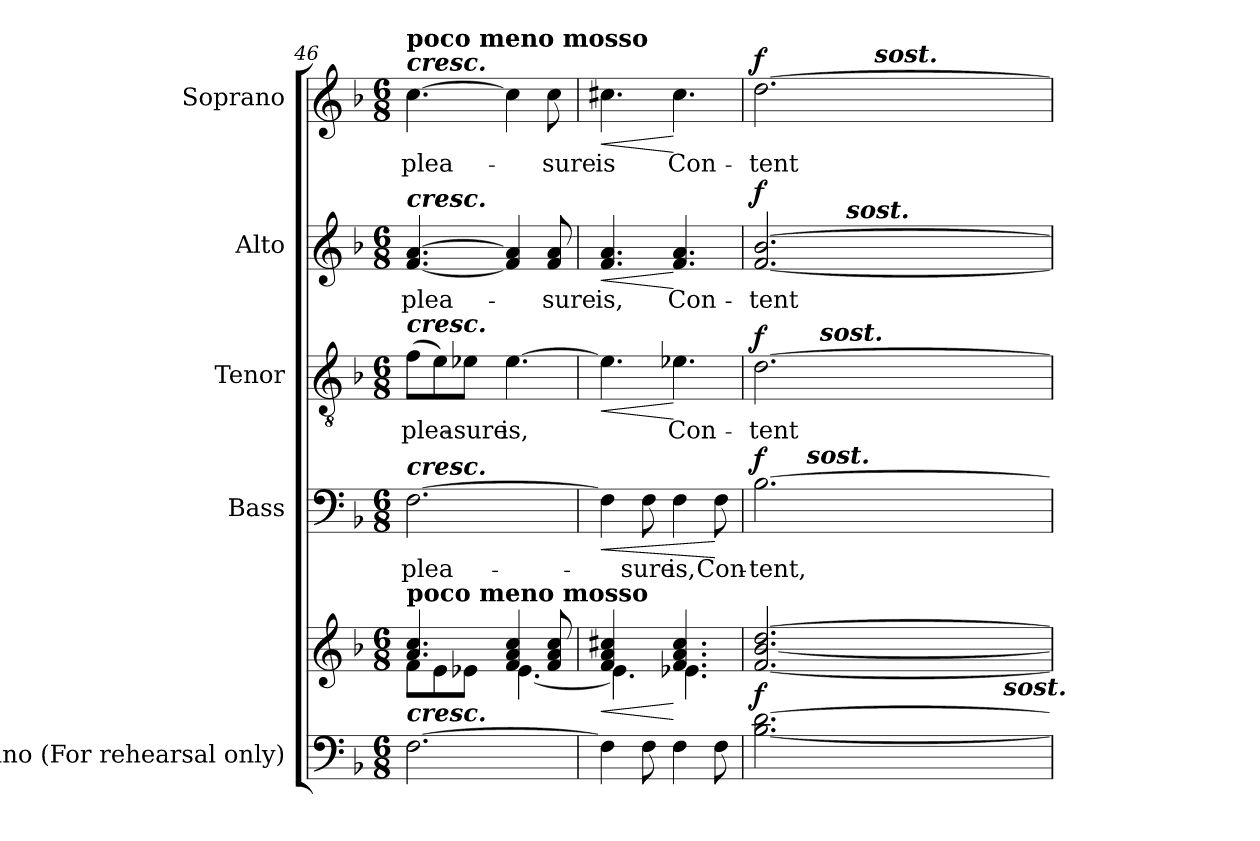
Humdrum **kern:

**kern	**kern	**dynam	**kern	**text	**dynam	**kern	**text	**dynam	**kern	**text	**dynam	**kern	**text	**dynam
*part5	*part5	*part5	*part4	*part4	*part4	*part3	*part3	*part3	*part2	*part2	*part2	*part1	*part1	*part1
*staff6	*staff5	*staff5/6	*staff4	*staff4	*staff4	*staff3	*staff3	*staff3	*staff2	*staff2	*staff2	*staff1	*staff1	*staff1
*I"Piano (For rehearsal only)	*	*	*I"Bass	*	*	*I"Tenor	*	*	*I"Alto	*	*	*I"Soprano	*	*
*I'Pno.	*	*	*I'B.	*	*	*I'T.	*	*	*I'A.	*	*	*I'S.	*	*
*clefF4	*clefG2	*	*clefF4	*	*	*clefGv2	*	*	*clefG2	*	*	*clefG2	*	*
*	*	*	*	*	*	*ITrd7c12	*	*	*	*	*	*	*	*
*k[b-]	*k[b-]	*	*k[b-]	*	*	*k[b-]	*	*	*k[b-]	*	*	*k[b-]	*	*
*F:	*F:	*	*F:	*	*	*F:	*	*	*F:	*	*	*F:	*	*
*M6/8	*M6/8	*	*M6/8	*	*	*M6/8	*	*	*M6/8	*	*	*M6/8	*	*
=46	=46	=46	=46	=46	=46	=46	=46	=46	=46	=46	=46	=46	=46	=46
*	*^	*	*	*	*	*	*	*	*	*	*	*	*	*
!	!	!	!	!	!LO:LY:b:color=#000000	!	!	!	!	!	!	!	!	!	!
!	!	!	!	!	!	!	!	!LO:LY:b:color=#000000	!	!	!	!	!	!	!
!	!	!	!	!	!	!	!	!	!	!	!LO:LY:b:color=#000000	!	!	!	!
!	!	!	!	!	!	!	!	!	!	!	!	!	!LO:TX:a:Bi:t=cresc.	!	!
!	!	!	!	!	!	!	!	!	!	!	!	!	!LO:TX:a:B:t=poco meno mosso	!	!
!	!	!	!	!	!	!	!	!	!	!LO:TX:a:Bi:t=cresc.	!	!	!	!	!
!	!	!	!	!	!	!	!LO:TX:a:Bi:t=cresc.	!	!	!	!	!	!	!	!
!	!	!	!	!LO:TX:a:Bi:t=cresc.	!	!	!	!	!	!	!	!	!	!	!
!	!LO:TX:a:B:t=poco meno mosso	!	!	!	!	!	!	!	!	!	!	!	!	!	!
!LO:TX:a:Bi:t=cresc.	!	!	!	!	!	!	!	!	!	!	!	!	!	!	!
!	!	!	!	!	!	!	!	!	!	!	!	!	!	!LO:LY:b:color=#000000	!
[>2.Fi\	4.ai/ 4.cci	8fi\L	.	[>2.Fi\	plea-	.	(8Fi\L	plea-	.	[<4.fi/ [>4.ai	plea-	.	[>4.cci\	plea-	.
.	.	8ei\	.	.	.	.	8Ei\)	.	.	.	.	.	.	.	.
!	!	!	!	!	!	!	!	!LO:LY:b:color=#000000	!	!	!	!	!	!	!
.	.	8e-Xi\J	.	.	.	.	8E-Xi\J	-sure	.	.	.	.	.	.	.
!	!	!	!	!	!	!	!	!LO:LY:b:color=#000000	!	!	!	!	!	!	!
.	4fi/ 4ai 4cci	[<4.e-i\	.	.	.	.	[>4.E-i\	is,	.	4fi/] 4ai]	.	.	4cci\]	.	.
!	!	!	!	!	!	!	!	!	!	!	!LO:LY:b:color=#000000	!	!	!	!
!	!	!	!	!	!	!	!	!	!	!	!	!	!	!LO:LY:b:color=#000000	!
.	8fi/ 8ai 8cci	.	.	.	.	.	.	.	.	8fi/ 8ai	-sure	.	8cci\	-sure	.
=47	=47	=47	=47	=47	=47	=47	=47	=47	=47	=47	=47	=47	=47	=47	=47
!	!	!	!LO:HP:b	!	!	!LO:HP:b	!	!	!LO:HP:b	!	!	!	!	!	!
!	!	!	!	!	!	!	!	!	!	!	!LO:LY:b:color=#000000	!LO:HP:b	!	!	!
!	!	!	!	!	!	!	!	!	!	!	!	!	!	!LO:LY:b:color=#000000	!LO:HP:b
4Fi\]	4fi/ 4ai 4cc#Xi	4.e-i\]	<	4Fi\]	.	<	4.E-i\]	.	<	4.fi/ 4.ai	is,	<	4.cc#Xi\	is	<
!	!	!	!	!	!LO:LY:b:color=#000000	!	!	!	!	!	!	!	!	!	!
8Fi\	8ryy	.	.	8Fi\	-sure	.	.	.	.	.	.	.	.	.	.
!	!	!	!	!	!LO:LY:b:color=#000000	!	!	!	!	!	!	!	!	!	!
!	!	!	!	!	!	!	!	!LO:LY:b:color=#000000	!	!	!	!	!	!	!
!	!	!	!	!	!	!	!	!	!	!	!LO:LY:b:color=#000000	!	!	!	!
!	!	!	!	!	!	!	!	!	!	!	!	!	!	!LO:LY:b:color=#000000	!
4Fi\	4.fi/ 4.ai 4.cc#i	4.e-Xi\	[	4Fi\	is,	.	4.E-Xi\	Con-	[	4.fi/ 4.ai	Con-	[	4.cc#i\	Con-	[
!	!	!	!	!	!LO:LY:b:color=#000000	!	!	!	!	!	!	!	!	!	!
8Fi\	.	.	.	8Fi\	Con-	[	.	.	.	.	.	.	.	.	.
=48	=48	=48	=48	=48	=48	=48	=48	=48	=48	=48	=48	=48	=48	=48	=48
!	!	!	!	!	!LO:LY:b:color=#000000	!	!	!	!	!	!	!	!	!	!
!	!	!	!	!	!	!	!	!LO:LY:b:color=#000000	!	!	!	!	!	!	!
!	!	!	!	!	!	!	!	!	!	!	!LO:LY:b:color=#000000	!	!	!	!
!	!	!	!	!	!	!	!	!	!	!	!	!	!	!LO:LY:b:color=#000000	!
*	*	*	*	*^	*	*	*^	*	*	*^	*	*	*^	*	*
[<2.B-i\ [>2.di	[<2.fi/ [<2.b-i [>2.ddi	2ryy	f	[>2.B-i\	8ryy	-tent,	f	[>2.Di\	8ryy	-tent	f	[<2.fi/ [>2.b-i	4ryy	-tent	f	[>2.ddi\	4ryy	-tent	f
.	.	.	.	.	16ryy	.	.	.	16ryy	.	.	.	.	.	.	.	.	.	.
.	.	.	.	.	128ryy	.	.	.	32ryy	.	.	.	.	.	.	.	.	.	.
.	.	.	.	.	512.ryy	.	.	.	.	.	.	.	.	.	.	.	.	.	.
!	!	!	!	!	!LO:TX:a:Bi:t=sost.	!	!	!	!	!	!	!	!	!	!	!	!	!	!
.	.	.	.	.	2ryy	.	.	.	.	.	.	.	.	.	.	.	.	.	.
.	.	.	.	.	.	.	.	.	256.ryy	.	.	.	.	.	.	.	.	.	.
!	!	!	!	!	!	!	!	!	!LO:TX:a:Bi:t=sost.	!	!	!	!	!	!	!	!	!	!
.	.	.	.	.	.	.	.	.	2ryy	.	.	.	.	.	.	.	.	.	.
.	.	.	.	.	.	.	.	.	.	.	.	.	32..ryy	.	.	.	16ryy	.	.
!	!	!	!	!	!	!	!	!	!	!	!	!	!LO:TX:a:Bi:t=sost.	!	!	!	!	!	!
.	.	.	.	.	.	.	.	.	.	.	.	.	4ryy	.	.	.	.	.	.
.	.	.	.	.	.	.	.	.	.	.	.	.	.	.	.	.	32ryy	.	.
.	.	.	.	.	.	.	.	.	.	.	.	.	.	.	.	.	64ryy	.	.
.	.	.	.	.	.	.	.	.	.	.	.	.	.	.	.	.	256ryy	.	.
.	.	.	.	.	.	.	.	.	.	.	.	.	.	.	.	.	1024ryy	.	.
!	!	!	!	!	!	!	!	!	!	!	!	!	!	!	!	!	!LO:TX:a:Bi:t=sost.	!	!
.	.	.	.	.	.	.	.	.	.	.	.	.	.	.	.	.	4ryy	.	.
.	.	8ryy	.	.	.	.	.	.	.	.	.	.	.	.	.	.	.	.	.
.	.	.	.	.	.	.	.	.	.	.	.	.	8ryy	.	.	.	.	.	.
.	.	.	.	.	.	.	.	.	.	.	.	.	.	.	.	.	8ryy	.	.
.	.	16ryy	.	.	.	.	.	.	.	.	.	.	.	.	.	.	.	.	.
.	.	.	.	.	.	.	.	.	.	.	.	.	16ryy	.	.	.	.	.	.
.	.	32ryy	.	.	.	.	.	.	.	.	.	.	.	.	.	.	.	.	.
.	.	.	.	.	32ryy	.	.	.	.	.	.	.	.	.	.	.	.	.	.
.	.	64ryy	.	.	.	.	.	.	.	.	.	.	.	.	.	.	.	.	.
.	.	.	.	.	.	.	.	.	64ryy	.	.	.	.	.	.	.	.	.	.
.	.	.	.	.	64ryy	.	.	.	.	.	.	.	.	.	.	.	.	.	.
.	.	128...ryy	.	.	.	.	.	.	.	.	.	.	.	.	.	.	.	.	.
.	.	.	.	.	.	.	.	.	.	.	.	.	.	.	.	.	128ryy	.	.
.	.	.	.	.	.	.	.	.	128ryy	.	.	.	.	.	.	.	.	.	.
.	.	.	.	.	.	.	.	.	.	.	.	.	128ryy	.	.	.	.	.	.
.	.	.	.	.	256ryy	.	.	.	.	.	.	.	.	.	.	.	.	.	.
.	.	.	.	.	.	.	.	.	.	.	.	.	.	.	.	.	512.ryy	.	.
.	.	.	.	.	.	.	.	.	512ryy	.	.	.	.	.	.	.	.	.	.
!	!	!LO:TX:b:Bi:t=sost.	!	!	!	!	!	!	!	!	!	!	!	!	!	!	!	!	!
.	.	1024ryy	.	.	1024ryy	.	.	.	.	.	.	.	.	.	.	.	.	.	.
*	*v	*v	*	*	*	*	*	*v	*v	*	*	*v	*v	*	*	*v	*v	*	*
*	*	*	*v	*v	*	*	*	*	*	*	*	*	*	*	*
=	=	=	=	=	=	=	=	=	=	=	=	=	=	=
*-	*-	*-	*-	*-	*-	*-	*-	*-	*-	*-	*-	*-	*-	*-
